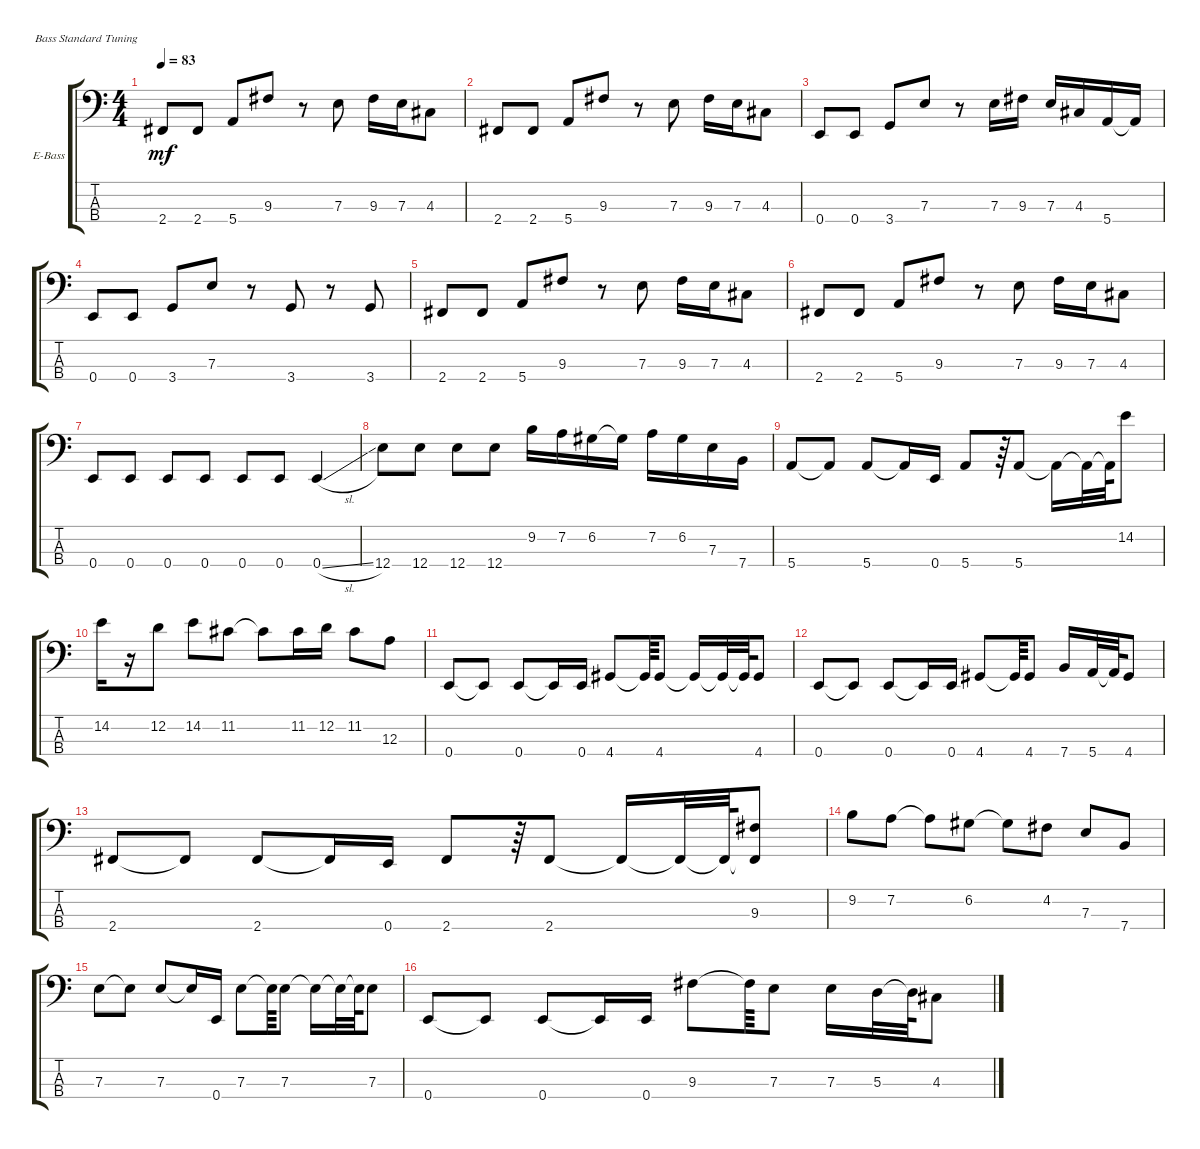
\defaultSystemsLayout 4
\bracketExtendMode groupsimilarinstruments
\firstSystemTrackNameOrientation horizontal
\otherSystemsTrackNameOrientation horizontal
\track ("Lanlan" "E-Bass") {instrument electricbassfinger}
\staff {score tabs}
\tuning (G2 D2 A1 E1)
\ts (4 4)
\tempo 83
\clef f4
\ks c
2.4.8{dy mf} 2.4.8 5.4.8 9.3.8 r.8 7.3.8 9.3.16 7.3.16 4.3.8 |
2.4.8 2.4.8 5.4.8 9.3.8 r.8 7.3.8 9.3.16 7.3.16 4.3.8 |
0.4.8 0.4.8 3.4.8 7.3.8 r.8 7.3.16 9.3.16 7.3.16 4.3.16 5.4.16 5.4{t}.16 |
0.4.8 0.4.8 3.4.8 7.3.8 r.8 3.4.8 r.8 3.4.8 |
2.4.8 2.4.8 5.4.8 9.3.8 r.8 7.3.8 9.3.16 7.3.16 4.3.8 |
2.4.8 2.4.8 5.4.8 9.3.8 r.8 7.3.8 9.3.16 7.3.16 4.3.8 |
0.4.8 0.4.8 0.4.8 0.4.8 0.4.8 0.4.8 0.4{sl}.4 |
12.4.8 12.4.8 12.4.8 12.4.8 9.2.16 7.2.16 6.2.16 6.2{t}.16 7.2.16 6.2.16 7.3.16 7.4.16 |
5.4.8 5.4{t}.8 5.4.8 5.4{t}.16 0.4.16 5.4.8 r.64 5.4.8 5.4{t}.16 5.4{t}.32 5.4{t}.64 14.2.8 |
14.2.16 r.16 12.2.8 14.2.8 11.2.8 11.2{t}.8 11.2.16 12.2.16 11.2.8 12.3.8 |
0.4.8 0.4{t}.8 0.4.8 0.4{t}.16 0.4.16 4.4.8 4.4{t}.64 4.4.8 4.4{t}.16 4.4{t}.32 4.4{t}.64 4.4.8 |
0.4.8 0.4{t}.8 0.4.8 0.4{t}.16 0.4.16 4.4.8 4.4{t}.64 4.4.8 7.4.16 5.4.32 5.4{t}.64 4.4.8 |
2.4.8 2.4{t}.8 2.4.8 2.4{t}.16 0.4.16 2.4.8 r.64 2.4.8 2.4{t}.16 2.4{t}.32 2.4{t}.64 (2.4{t} 9.3).8 |
9.2.8 7.2.8 7.2{t}.8 6.2.8 6.2{t}.8 4.2.8 7.3.8 7.4.8 |
7.3.8 7.3{t}.8 7.3.8 7.3{t}.16 0.4.16 7.3.8 7.3{t}.64 7.3.8 7.3{t}.16 7.3{t}.32 7.3{t}.64 7.3.8 |
0.4.8 0.4{t}.8 0.4.8 0.4{t}.16 0.4.16 9.3.8 9.3{t}.64 7.3.8 7.3.16 5.3.32 5.3{t}.64 4.3.8
